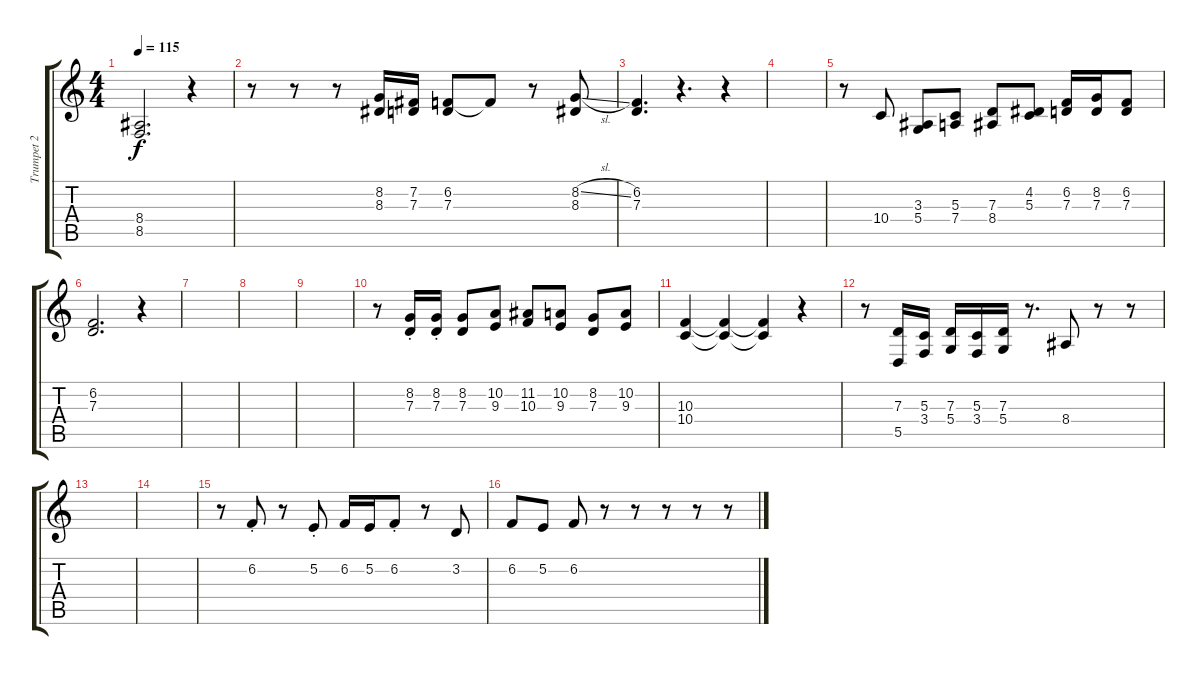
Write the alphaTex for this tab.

\track ("Trumpet 2" "Trumpet 2") {instrument trumpet}
\staff {score tabs}
\tuning (E4 B3 G3 D3 A2 E2) {hide}
\ts (4 4)
\tempo 115
\clef g2
\ks c
(8.4 8.5).2{d dy f} r.4 |
r.8 r.8 r.8 (8.2 8.3).16 (7.2 7.3).16 (6.2 7.3).8 6.2{t}.8 r.8 (8.2{sl} 8.3).8 |
(6.2 7.3).4{d} r.4{d} r.4 |
|
r.8 10.4.8 (3.3 5.4).8 (5.3 7.4).8 (7.3 8.4).8 (4.2 5.3).8 (6.2 7.3).16 (8.2 7.3).16 (6.2 7.3).8 |
(6.2 7.3).2{d} r.4 |
|
|
|
r.8 (8.2{st} 7.3{st}).16 (8.2{st} 7.3{st}).16 (8.2 7.3).8 (10.2 9.3).8 (11.2 10.3).8 (10.2 9.3).8 (8.2 7.3).8 (10.2 9.3).8 |
(10.3 10.4).4 (10.3{t} 10.4{t}).4 (10.3{t} 10.4{t}).4 r.4 |
r.8 (7.3 5.5).16 (5.3 3.4).16 (7.3 5.4).16 (5.3 3.4).16 (7.3 5.4).16 r.8{d} 8.4.8 r.8 r.8 |
|
|
r.8 6.2{st}.8 r.8 5.2{st}.8 6.2.16 5.2.16 6.2{st}.8 r.8 3.2.8 |
6.2.8 5.2.8 6.2.8 r.8 r.8 r.8 r.8 r.8
